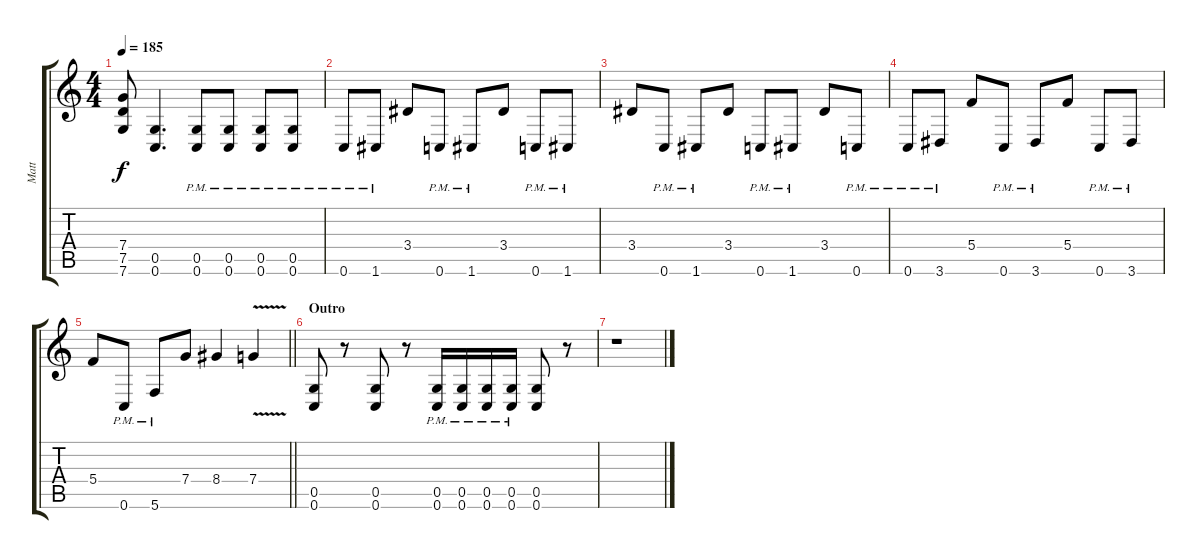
\track ("Matt" "Matt") {solo instrument distortionguitar}
\staff {score tabs}
\tuning (D4 A3 F3 C3 G2 C2) {hide}
\ts (4 4)
\tempo 185
\clef g2
\ks c
(7.4{t} 7.5{t} 7.6{t}).8{dy f} (0.5 0.6).4{d} (0.5{pm} 0.6{pm}).8 (0.5{pm} 0.6{pm}).8 (0.5{pm} 0.6{pm}).8 (0.5{pm} 0.6{pm}).8 |
0.6{pm}.8 1.6{pm}.8 3.4.8 0.6{pm}.8 1.6{pm}.8 3.4.8 0.6{pm}.8 1.6{pm}.8 |
3.4.8 0.6{pm}.8 1.6{pm}.8 3.4.8 0.6{pm}.8 1.6{pm}.8 3.4.8 0.6{pm}.8 |
0.6{pm}.8 3.6{pm}.8 5.4.8 0.6{pm}.8 3.6{pm}.8 5.4.8 0.6{pm}.8 3.6{pm}.8 |
\barLineRight lightlight
5.4.8 0.6{pm}.8 5.6{pm}.8 7.4.8 8.4.4 7.4{v}.4 |
\section ("" "Outro")
(0.5 0.6).8 r.8 (0.5 0.6).8 r.8 (0.5{pm} 0.6{pm}).16 (0.5{pm} 0.6{pm}).16 (0.5{pm} 0.6{pm}).16 (0.5{pm} 0.6{pm}).16 (0.5 0.6).8 r.8 |
r.1
